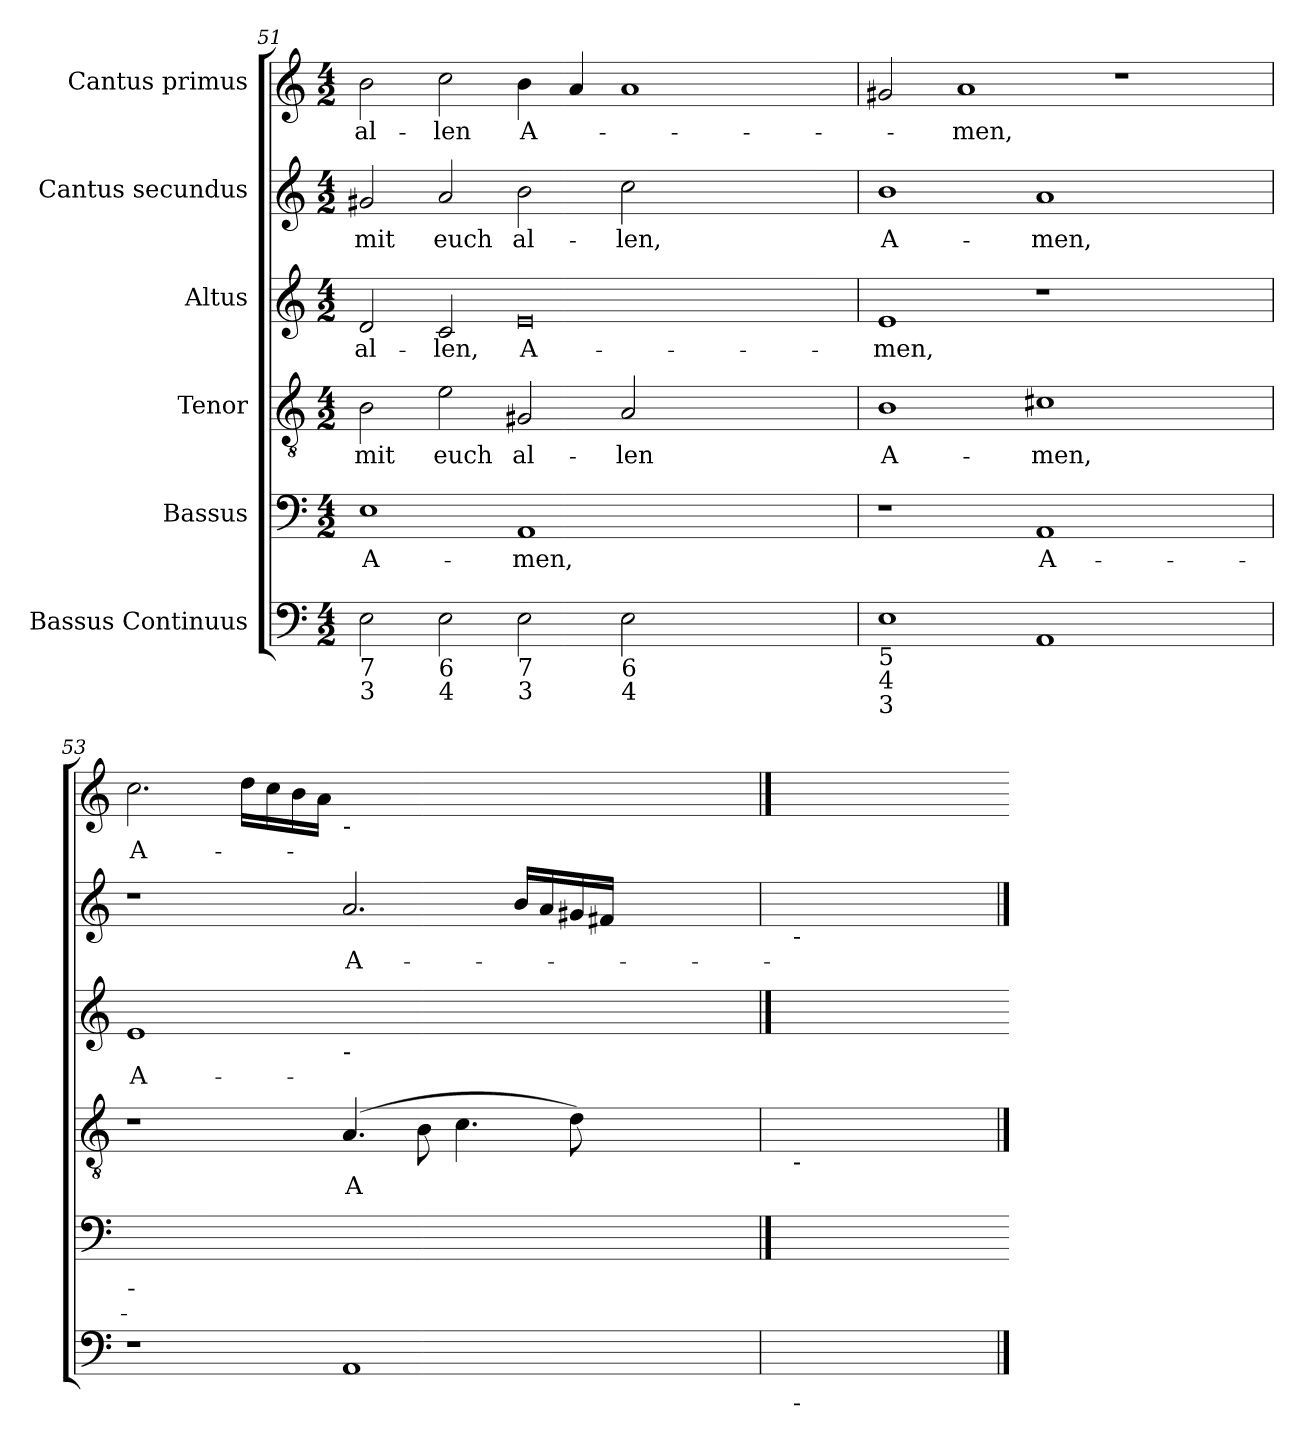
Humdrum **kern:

**kern	**kern	**text	**kern	**text	**kern	**text	**kern	**text	**kern	**text
*part6	*part5	*part5	*part4	*part4	*part3	*part3	*part2	*part2	*part1	*part1
*staff6	*staff5	*staff5	*staff4	*staff4	*staff3	*staff3	*staff2	*staff2	*staff1	*staff1
*I"Bassus Continuus	*I"Bassus	*	*I"Tenor	*	*I"Altus	*	*I"Cantus secundus	*	*I"Cantus primus	*
*clefF4	*clefF4	*	*clefGv2	*	*clefG2	*	*clefG2	*	*clefG2	*
*ITrd7c12	*	*	*	*	*	*	*	*	*	*
*k[]	*k[]	*	*k[]	*	*k[]	*	*k[]	*	*k[]	*
*C:	*C:	*	*C:	*	*C:	*	*C:	*	*C:	*
*M4/2	*M4/2	*	*M4/2	*	*M4/2	*	*M4/2	*	*M4/2	*
=51	=51	=51	=51	=51	=51	=51	=51	=51	=51	=51
!LO:TX:b:t=7\n3	!	!	!	!	!	!	!	!	!	!
!	!	!LO:LY:b	!	!LO:LY:b	!	!LO:LY:b	!	!LO:LY:b	!	!LO:LY:b
2EE	1E	A-	2B	mit	2d	al-	2g#X	mit	2b	al-
!LO:TX:b:t=6\n4	!	!	!	!	!	!	!	!	!	!
!	!	!	!	!LO:LY:b	!	!LO:LY:b	!	!LO:LY:b	!	!LO:LY:b
2EE	.	.	2e	euch	2c	-len,	2a	euch	2cc	-len
!LO:TX:b:t=7\n3	!	!	!	!	!	!	!	!	!	!
!	!	!LO:LY:b	!	!LO:LY:b	!	!LO:LY:b	!	!LO:LY:b	!	!LO:LY:b
2EE	1AA	-men,	2G#X	al-	0e	A-	2b	al-	4b	A-
.	.	.	.	.	.	.	.	.	4a	.
!LO:TX:b:t=6\n4	!	!	!	!	!	!	!	!	!	!
!	!	!	!	!LO:LY:b	!	!	!	!LO:LY:b	!	!
2EE	.	.	2A	-len	.	.	2cc	-len,	1a	.
1ryy	1ryy	.	1ryy	.	.	.	1ryy	.	.	.
.	.	.	.	.	.	.	.	.	2ryy	.
=52	=52	=52	=52	=52	=52	=52	=52	=52	=52	=52
!LO:TX:b:t=5\n4	!	!	!	!	!	!	!	!	!	!
!LO:TX:b:t=3	!	!	!	!	!	!	!	!	!	!
!	!	!	!	!LO:LY:b	!	!LO:LY:b	!	!LO:LY:b	!	!
1EE	1r	.	1B	A-	1e	-men,	1b	A-	2g#X	.
!	!	!	!	!	!	!	!	!	!	!LO:LY:b
.	.	.	.	.	.	.	.	.	1a	-men,
!	!	!LO:LY:b	!	!LO:LY:b	!	!	!	!LO:LY:b	!	!
1AAA	1AA	A-	1c#X	-men,	1r	.	1a	-men,	.	.
.	.	.	.	.	.	.	.	.	1r	.
2ryy	2ryy	.	2ryy	.	2ryy	.	2ryy	.	.	.
=53	=53	=53	=53	=53	=53	=53	=53	=53	=53	=53
!	!LO:TX:b:t=-	!	!	!	!	!	!	!	!	!
!	!	!LO:LY:b	!	!	!	!LO:LY:b	!	!	!	!LO:LY:b
1r	0EEyy	-men.	1r	.	1e	A-	1r	.	2.cc	A-
.	.	.	.	.	.	.	.	.	16ddLL	.
.	.	.	.	.	.	.	.	.	16cc	.
.	.	.	.	.	.	.	.	.	16b	.
.	.	.	.	.	.	.	.	.	16aJJ	.
!	!	!	!	!	!	!	!	!	!LO:TX:b:t=-	!
!	!	!	!	!	!LO:TX:b:t=-	!	!	!	!	!
!	!	!	!	!LO:LY:b	!	!LO:LY:b	!	!LO:LY:b	!	!LO:LY:b
1AAA	.	.	(>4.A	A	0eyy	-men.	2.a	A-	0byy	-men.
.	.	.	8B	.	.	.	.	.	.	.
.	.	.	4.c	.	.	.	.	.	.	.
.	.	.	.	.	.	.	16bLL	.	.	.
.	.	.	.	.	.	.	16a	.	.	.
.	.	.	8d)	.	.	.	16g#X	.	.	.
.	.	.	.	.	.	.	16f#XJJ	.	.	.
1ryy	1ryy	.	1ryy	.	.	.	1ryy	.	.	.
=	==	==	=	==	==	==	=	==	==	==
!	!	!	!	!	!	!	!LO:TX:b:t=-	!	!	!
!	!	!	!LO:TX:b:t=-	!	!	!	!	!	!	!
!LO:TX:b:t=-	!	!	!	!	!	!	!	!	!	!
!	!	!	!	!LO:LY:b	!	!	!	!LO:LY:b	!	!
0EEEyy	0ryy	.	0Byy	men.	0ryy	.	0g#Xyy	-men.	0ryy	.
==	=	=	==	=	=	=	==	=	=	=
*-	*-	*-	*-	*-	*-	*-	*-	*-	*-	*-
